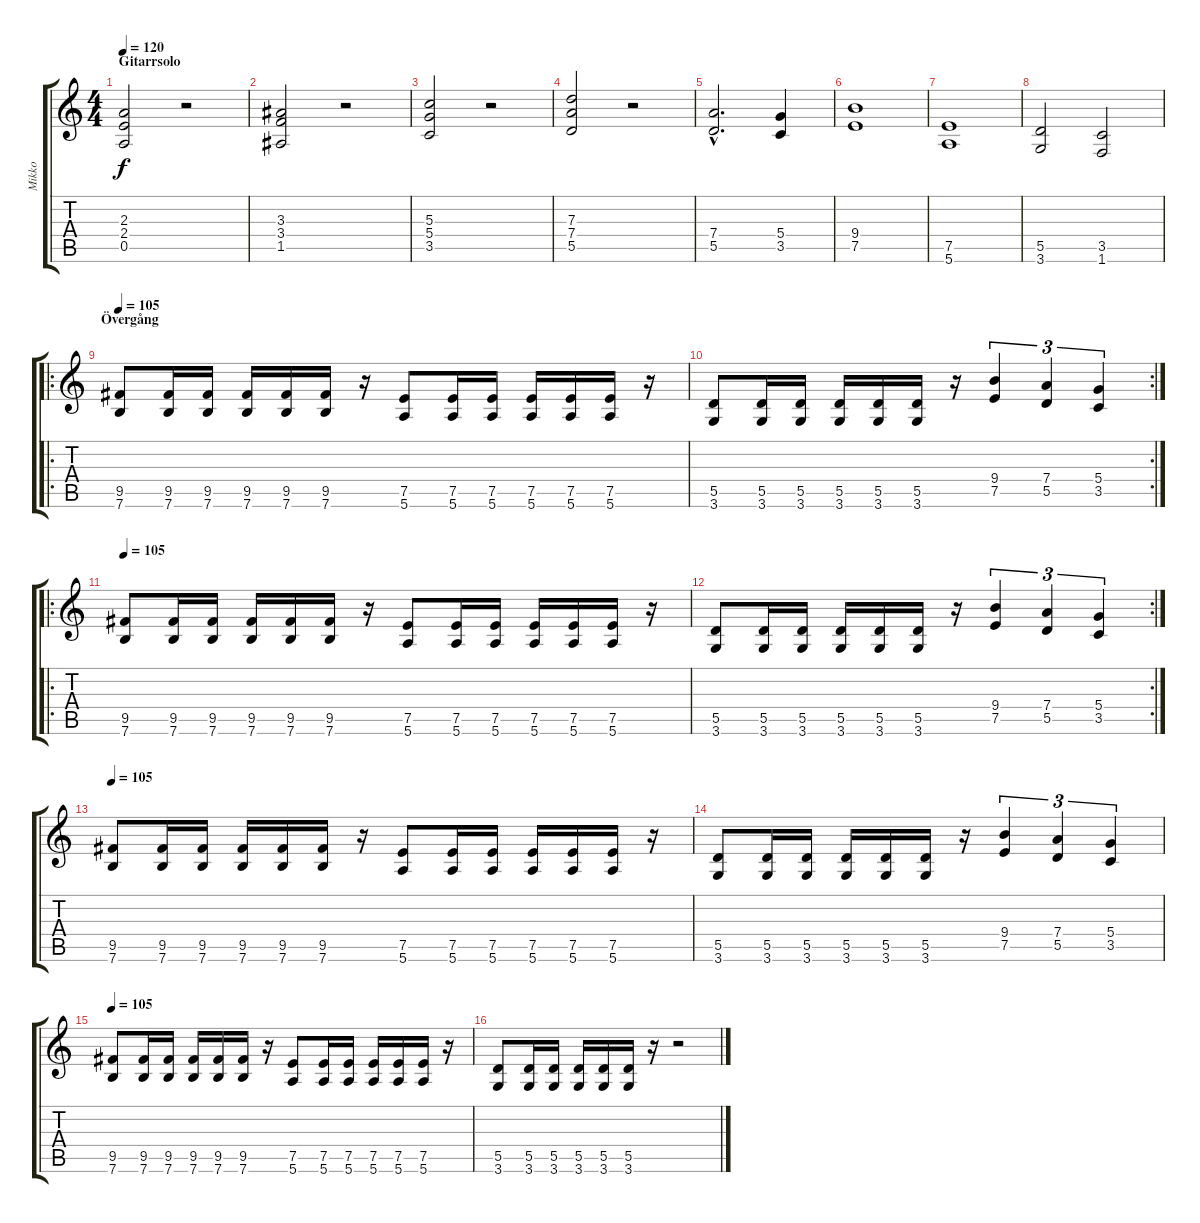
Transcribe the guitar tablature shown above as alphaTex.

\track ("Mikko" "Mikko") {instrument distortionguitar}
\staff {score tabs}
\tuning (E4 B3 G3 D3 A2 E2) {hide}
\ts (4 4)
\section ("" "Gitarrsolo")
\tempo 120
\clef g2
\ks c
(2.3 2.4 0.5).2{dy f} r.2 |
(3.3 3.4 1.5).2 r.2 |
(5.3 5.4 3.5).2 r.2 |
(7.3 7.4 5.5).2 r.2 |
(7.4{hac} 5.5{hac}).2{d} (5.4 3.5).4 |
(9.4 7.5).1 |
(7.5 5.6).1 |
(5.5 3.6).2 (3.5 1.6).2 |
\ro
\section ("" "Övergång")
\tempo 105
(9.5 7.6).8 (9.5 7.6).16 (9.5 7.6).16 (9.5 7.6).16 (9.5 7.6).16 (9.5 7.6).16 r.16 (7.5 5.6).8 (7.5 5.6).16 (7.5 5.6).16 (7.5 5.6).16 (7.5 5.6).16 (7.5 5.6).16 r.16 |
\rc 2
(5.5 3.6).8 (5.5 3.6).16 (5.5 3.6).16 (5.5 3.6).16 (5.5 3.6).16 (5.5 3.6).16 r.16 (9.4 7.5).4{tu (3 2)} (7.4 5.5).4{tu (3 2)} (5.4 3.5).4{tu (3 2)} |
\ro
\tempo 105
(9.5 7.6).8 (9.5 7.6).16 (9.5 7.6).16 (9.5 7.6).16 (9.5 7.6).16 (9.5 7.6).16 r.16 (7.5 5.6).8 (7.5 5.6).16 (7.5 5.6).16 (7.5 5.6).16 (7.5 5.6).16 (7.5 5.6).16 r.16 |
\rc 2
(5.5 3.6).8 (5.5 3.6).16 (5.5 3.6).16 (5.5 3.6).16 (5.5 3.6).16 (5.5 3.6).16 r.16 (9.4 7.5).4{tu (3 2)} (7.4 5.5).4{tu (3 2)} (5.4 3.5).4{tu (3 2)} |
\tempo 105
(9.5 7.6).8 (9.5 7.6).16 (9.5 7.6).16 (9.5 7.6).16 (9.5 7.6).16 (9.5 7.6).16 r.16 (7.5 5.6).8 (7.5 5.6).16 (7.5 5.6).16 (7.5 5.6).16 (7.5 5.6).16 (7.5 5.6).16 r.16 |
(5.5 3.6).8 (5.5 3.6).16 (5.5 3.6).16 (5.5 3.6).16 (5.5 3.6).16 (5.5 3.6).16 r.16 (9.4 7.5).4{tu (3 2)} (7.4 5.5).4{tu (3 2)} (5.4 3.5).4{tu (3 2)} |
\tempo 105
(9.5 7.6).8 (9.5 7.6).16 (9.5 7.6).16 (9.5 7.6).16 (9.5 7.6).16 (9.5 7.6).16 r.16 (7.5 5.6).8 (7.5 5.6).16 (7.5 5.6).16 (7.5 5.6).16 (7.5 5.6).16 (7.5 5.6).16 r.16 |
(5.5 3.6).8 (5.5 3.6).16 (5.5 3.6).16 (5.5 3.6).16 (5.5 3.6).16 (5.5 3.6).16 r.16 r.2
